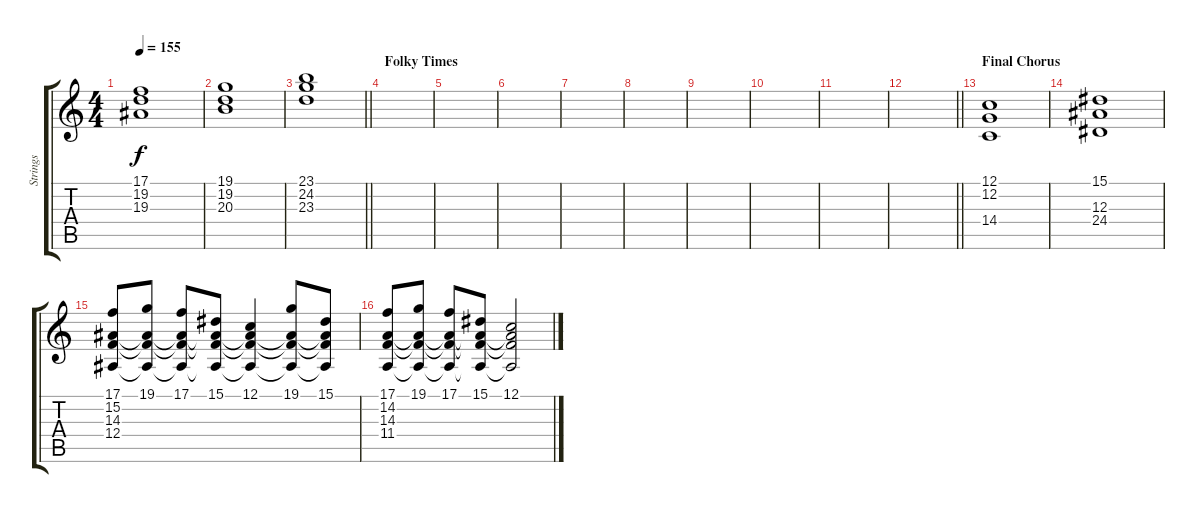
\track ("Strings" "Strings") {instrument stringensemble1}
\staff {score tabs}
\tuning (C4 G3 Eb3 Bb2 F2 C2) {hide}
\ts (4 4)
\tempo 155
\clef g2
\ks c
(17.1 19.2 19.3).1{dy f} |
(19.1 19.2 20.3).1 |
\barLineRight lightlight
(23.1 24.2 23.3).1 |
\section ("" "Folky Times")
|
|
|
|
|
|
|
|
\barLineRight lightlight
|
\section ("" "Final Chorus")
(12.1 12.2 14.4).1 |
(15.1 12.3 24.4).1 |
(17.1 15.2 14.3 12.4).8 (19.1 15.2{t} 14.3{t} 12.4{t}).8 (17.1 15.2{t} 14.3{t} 12.4{t}).8 (15.1 15.2{t} 14.3{t} 12.4{t}).8 (12.1 15.2{t} 14.3{t} 12.4{t}).4 (19.1 15.2{t} 14.3{t} 12.4{t}).8 (15.1 15.2{t} 14.3{t} 12.4{t}).8 |
(17.1 14.2 14.3 11.4).8 (19.1 14.2{t} 14.3{t} 11.4{t}).8 (17.1 14.2{t} 14.3{t} 11.4{t}).8 (15.1 14.2{t} 14.3{t} 11.4{t}).8 (12.1 14.2{t} 14.3{t} 11.4{t}).2
